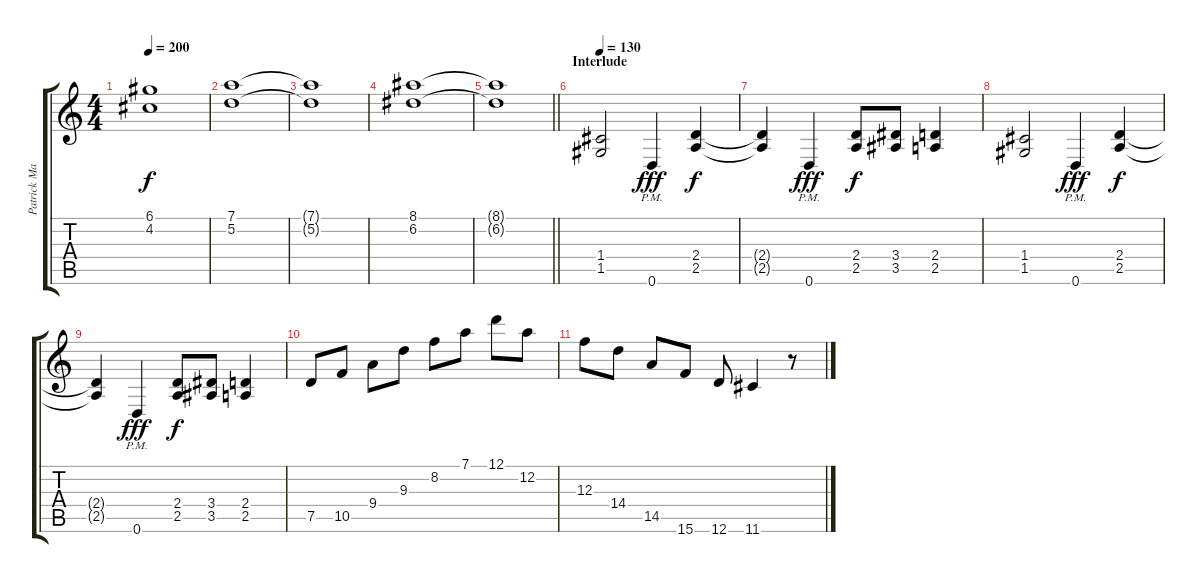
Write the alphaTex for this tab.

\track ("Patrick Mameli" "Patrick Ma") {instrument distortionguitar}
\staff {score tabs}
\tuning (D4 A3 F3 C3 G2 D2) {hide}
\ts (4 4)
\tempo 200
\clef g2
\ks c
(6.1{t} 4.2{t}).1{dy f} |
(7.1 5.2).1 |
(7.1{t} 5.2{t}).1 |
(8.1 6.2).1 |
\barLineRight lightlight
(8.1{t} 6.2{t}).1 |
\section ("" "Interlude")
\tempo 130
(1.4 1.5).2 0.6{pm}.4{dy fff} (2.4 2.5).4{dy f} |
(2.4{t} 2.5{t}).4 0.6{pm}.4{dy fff} (2.4 2.5).8{dy f} (3.4 3.5).8 (2.4 2.5).4 |
(1.4 1.5).2 0.6{pm}.4{dy fff} (2.4 2.5).4{dy f} |
(2.4{t} 2.5{t}).4 0.6{pm}.4{dy fff} (2.4 2.5).8{dy f} (3.4 3.5).8 (2.4 2.5).4 |
7.5.8 10.5.8 9.4.8 9.3.8 8.2.8 7.1.8 12.1.8 12.2.8 |
12.3.8 14.4.8 14.5.8 15.6.8 12.6.8 11.6.4 r.8
